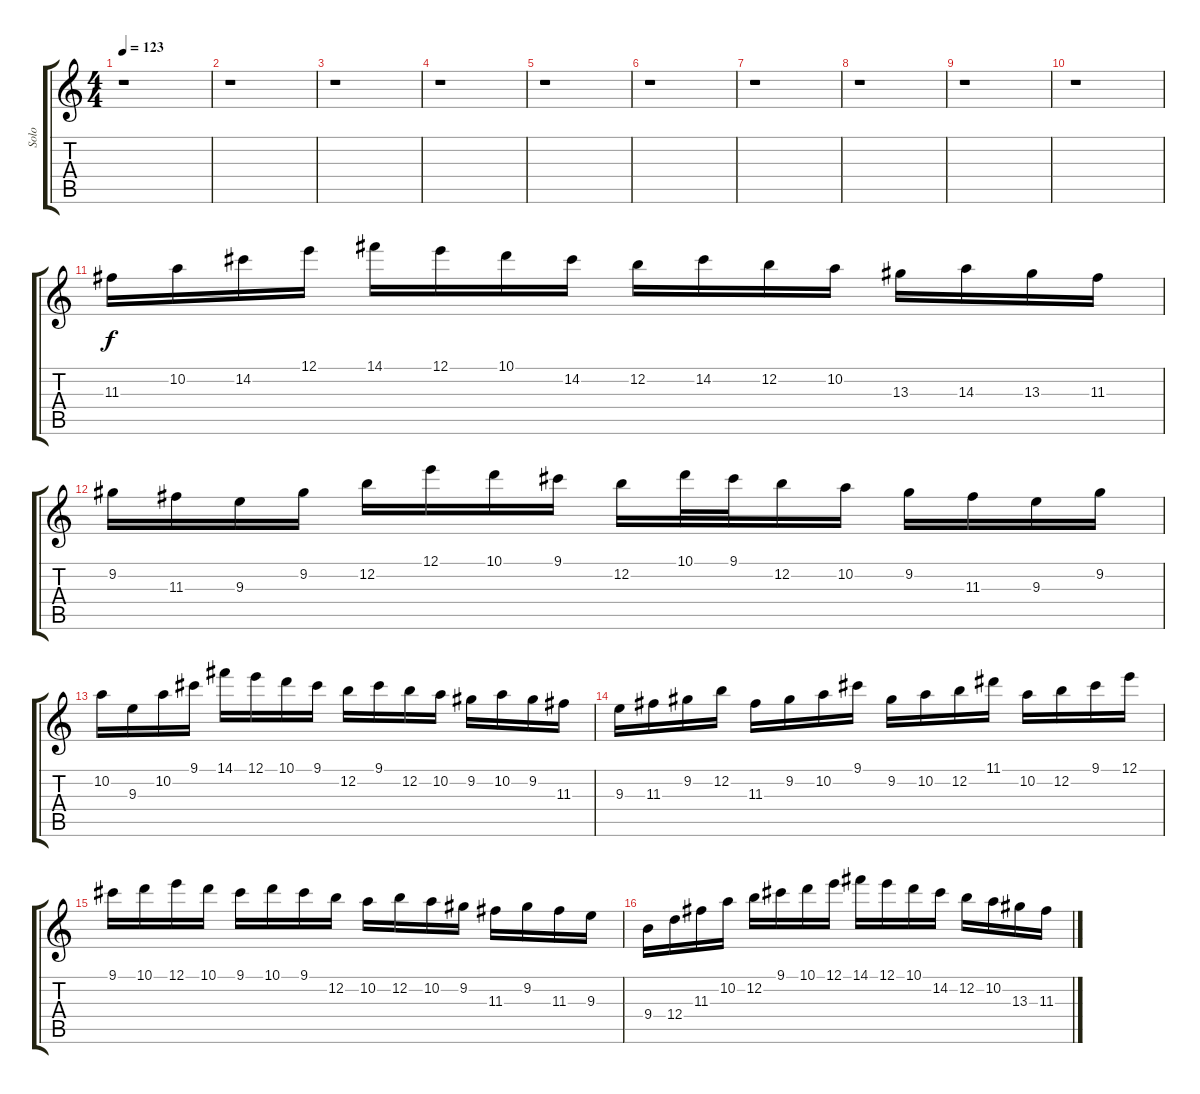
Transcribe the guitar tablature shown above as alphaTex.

\track ("Solo" "Solo") {instrument electricguitarjazz}
\staff {score tabs}
\tuning (E4 B3 G3 D3 A2 E2) {hide}
\ts (4 4)
\tempo 123
\clef g2
\ks c
r.1{dy f} |
r.1 |
r.1 |
r.1 |
r.1 |
r.1 |
r.1 |
r.1 |
r.1 |
r.1 |
11.3.16 10.2.16 14.2.16 12.1.16 14.1.16 12.1.16 10.1.16 14.2.16 12.2.16 14.2.16 12.2.16 10.2.16 13.3.16 14.3.16 13.3.16 11.3.16 |
9.2.16 11.3.16 9.3.16 9.2.16 12.2.16 12.1.16 10.1.16 9.1.16 12.2.16 10.1.32 9.1.32 12.2.16 10.2.16 9.2.16 11.3.16 9.3.16 9.2.16 |
10.2.16 9.3.16 10.2.16 9.1.16 14.1.16 12.1.16 10.1.16 9.1.16 12.2.16 9.1.16 12.2.16 10.2.16 9.2.16 10.2.16 9.2.16 11.3.16 |
9.3.16 11.3.16 9.2.16 12.2.16 11.3.16 9.2.16 10.2.16 9.1.16 9.2.16 10.2.16 12.2.16 11.1.16 10.2.16 12.2.16 9.1.16 12.1.16 |
9.1.16 10.1.16 12.1.16 10.1.16 9.1.16 10.1.16 9.1.16 12.2.16 10.2.16 12.2.16 10.2.16 9.2.16 11.3.16 9.2.16 11.3.16 9.3.16 |
9.4.16 12.4.16 11.3.16 10.2.16 12.2.16 9.1.16 10.1.16 12.1.16 14.1.16 12.1.16 10.1.16 14.2.16 12.2.16 10.2.16 13.3.16 11.3.16
